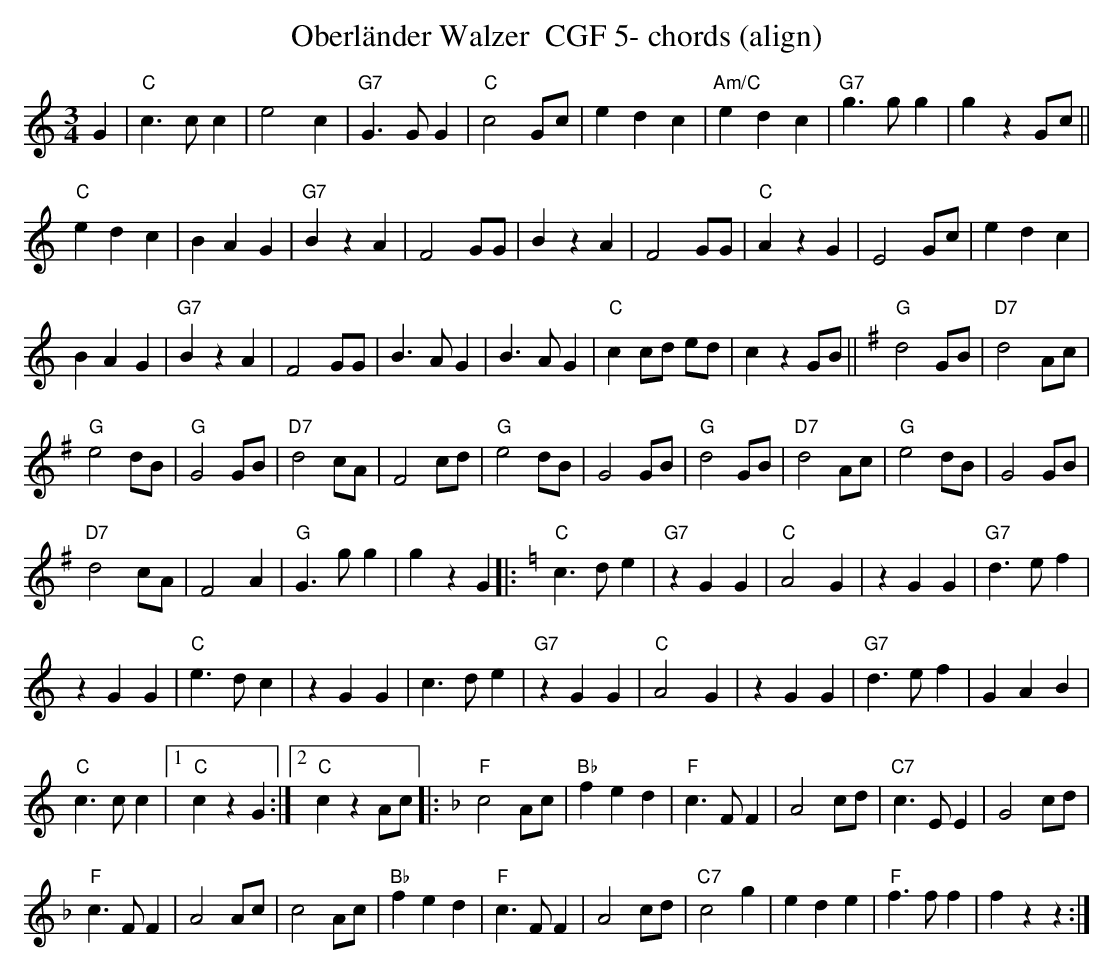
X:1
T:Oberl\"ander Walzer  CGF 5- chords (align)
M:3/4
L:1/4
K:Cmaj%%MIDI gchordon
G | "C"c>cc | e2c | "G7"G>GG | "C"c2G/2c/2 | edc | "Am/C"edc | \
"G7"g>gg | gzG/2c/2 ||
"C"edc | BAG | "G7"BzA | F2G/2G/2 | BzA | \
F2G/2G/2 | "C"AzG | E2G/2c/2 | edc |
BAG | "G7"BzA | F2G/2G/2 | \
B>AG | B>AG | "C"c c/2d/2 e/2d/2 | czG/2B/2 || [K:Gmaj] "G"d2 G/2B/2 | "D7"d2 A/2c/2 |
"G"e2 d/2B/2 | \
"G"G2G/2B/2 | "D7"d2c/2A/2 | F2c/2d/2 | "G"e2 d/2B/2 | G2G/2B/2 | "G"d2G/2B/2 | "D7"d2 A/2c/2 | \
"G"e2d/2B/2 | G2G/2B/2 |
"D7"d2c/2A/2 | F2A | "G"G>gg | gzG |: [K:Cmaj] "C"c>de | \
"G7"zGG | "C"A2G | zGG | "G7"d>ef |
zGG | "C"e>dc | zGG | \
c>de | "G7"zGG | "C"A2G | zGG | "G7"d>ef | GAB |
"C"c>cc |1 \
"C"czG :|2 "C"czA/2c/2 |: [K:Fmaj] "F"c2A/2c/2 | "Bb"fed | "F"c>FF | A2c/2d/2 | \
"C7"c>EE | \
G2c/2d/2 |
"F"c>FF | A2A/2c/2 | c2 A/2c/2 | "Bb"fed | \
"F"c>FF | A2c/2d/2 | "C7"c2g | ede | "F"f>ff | fzz :|
